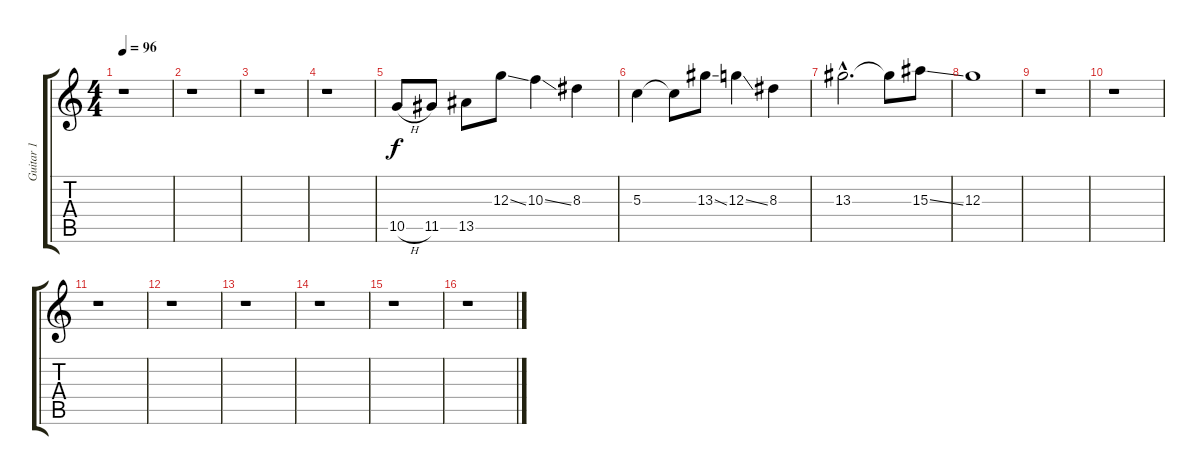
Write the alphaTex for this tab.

\track ("Guitar 1" "Guitar 1") {instrument distortionguitar}
\staff {score tabs}
\tuning (E4 B3 G3 D3 A2 E2) {hide}
\ts (4 4)
\tempo 96
\clef g2
\ks c
r.1{dy f instrument distortionguitar} |
r.1 |
r.1 |
r.1 |
10.5{h}.8 11.5.8 13.5.8 12.3{ss}.8 10.3{ss}.4 8.3.4 |
5.3.4 5.3{t}.8 13.3{ss}.8 12.3{ss}.4 8.3.4 |
13.3{hac}.2{d} 13.3{t}.8 15.3{ss}.8 |
12.3.1 |
r.1 |
r.1 |
r.1 |
r.1 |
r.1 |
r.1 |
r.1 |
r.1
